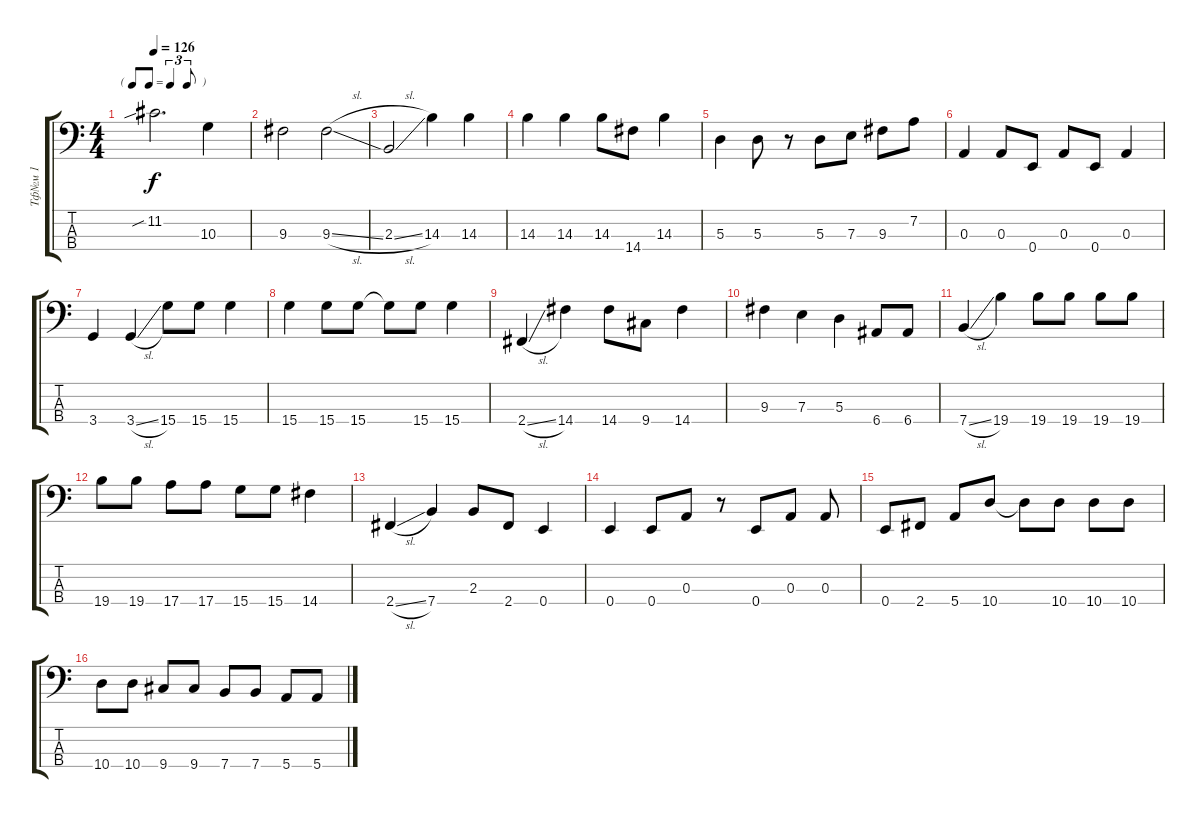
\track ("Тф№м 1" "Тф№м 1") {instrument electricbassfinger}
\staff {score tabs}
\tuning (G2 D2 A1 E1) {hide}
\ts (4 4)
\tf triplet8th
\tempo 126
\clef f4
\ks c
11.2{sib}.2{d dy f} 10.3.4 |
9.3.2 9.3{sl}.2 |
2.3{sl}.2 14.3.4 14.3.4 |
14.3.4 14.3.4 14.3.8 14.4.8 14.3.4 |
5.3.4 5.3.8 r.8 5.3.8 7.3.8{beam split} 9.3.8{beam merge} 7.2.8 |
0.3.4 0.3.8 0.4.8 0.3.8 0.4.8 0.3.4 |
3.4.4 3.4{sl}.4 15.4.8 15.4.8 15.4.4 |
15.4.4 15.4.8 15.4.8 15.4{t}.8 15.4.8 15.4.4 |
2.4{sl}.4 14.4.4 14.4.8 9.4.8 14.4.4 |
9.3.4 7.3.4 5.3.4 6.4.8 6.4.8 |
7.4{sl}.4 19.4.4 19.4.8 19.4.8 19.4.8 19.4.8 |
19.4.8 19.4.8 17.4.8 17.4.8 15.4.8 15.4.8 14.4.4 |
2.4{sl}.4 7.4.4 2.3.8 2.4.8 0.4.4 |
0.4.4 0.4.8 0.3.8 r.8 0.4.8{beam merge} 0.3.8{beam split} 0.3.8 |
0.4.8 2.4.8 5.4.8 10.4.8 10.4{t}.8 10.4.8 10.4.8 10.4.8 |
10.4.8 10.4.8 9.4.8 9.4.8 7.4.8 7.4.8 5.4.8 5.4.8
